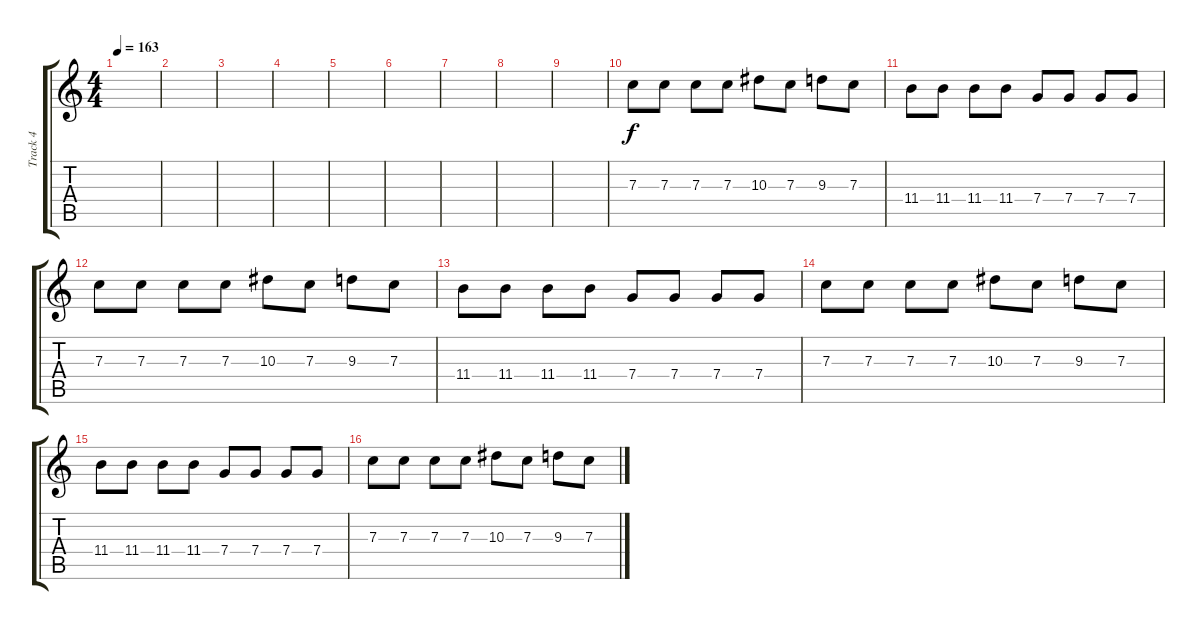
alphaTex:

\track ("Track 4" "Track 4") {instrument overdrivenguitar}
\staff {score tabs}
\tuning (D4 A3 F3 C3 G2 C2) {hide}
\ts (4 4)
\tempo 163
\clef g2
\ks c
|
|
|
|
|
|
|
|
|
7.3.8 7.3.8 7.3.8 7.3.8 10.3.8 7.3.8 9.3.8 7.3.8 |
11.4.8 11.4.8 11.4.8 11.4.8 7.4.8 7.4.8 7.4.8 7.4.8 |
7.3.8 7.3.8 7.3.8 7.3.8 10.3.8 7.3.8 9.3.8 7.3.8 |
11.4.8 11.4.8 11.4.8 11.4.8 7.4.8 7.4.8 7.4.8 7.4.8 |
7.3.8 7.3.8 7.3.8 7.3.8 10.3.8 7.3.8 9.3.8 7.3.8 |
11.4.8 11.4.8 11.4.8 11.4.8 7.4.8 7.4.8 7.4.8 7.4.8 |
7.3.8 7.3.8 7.3.8 7.3.8 10.3.8 7.3.8 9.3.8 7.3.8
